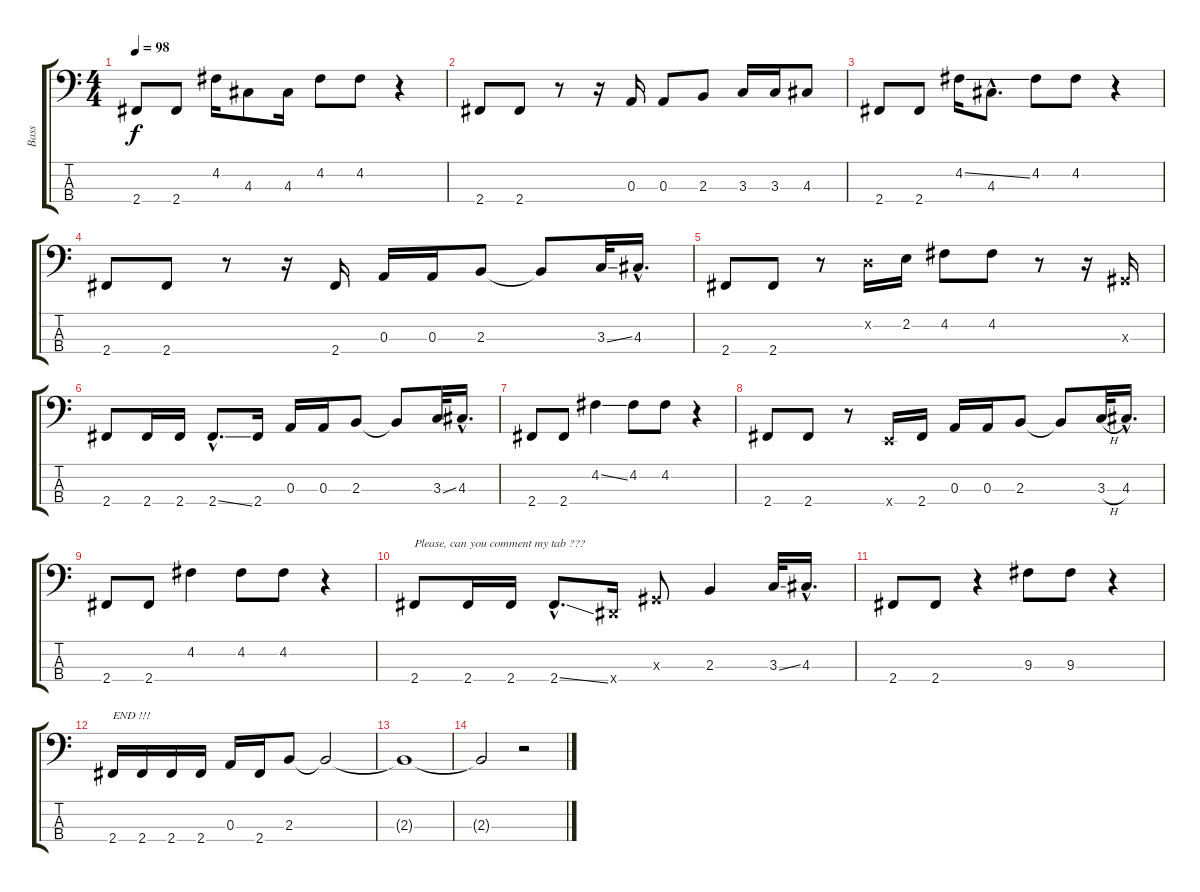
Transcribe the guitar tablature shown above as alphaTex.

\track ("Bass" "Bass") {instrument electricbassfinger}
\staff {score tabs}
\tuning (G2 D2 A1 E1) {hide}
\ts (4 4)
\tempo 98
\clef f4
\ks c
2.4.8{dy f} 2.4.8 4.2.16 4.3.8 4.3.16 4.2.8 4.2.8 r.4 |
2.4.8 2.4.8 r.8 r.16 0.3.16 0.3.8 2.3.8 3.3.16 3.3.16 4.3.8 |
2.4.8 2.4.8 4.2{ss}.16 4.3{hac}.8{d} 4.2.8 4.2.8 r.4 |
2.4.8 2.4.8 r.8 r.16 2.4.16 0.3.16 0.3.16 2.3.8 2.3{t}.8 3.3{ss}.32 4.3{hac}.16{d} |
2.4.8 2.4.8 r.8 0.2{x}.16 2.2.16 4.2.8 4.2.8 r.8 r.16 -1.3{x}.16 |
2.4.8 2.4.16 2.4.16 2.4{ss hac}.8{d} 2.4.16 0.3.16 0.3.16 2.3.8 2.3{t}.8 3.3{ss}.32 4.3{hac}.16{d} |
2.4.8 2.4.8 4.2{ss}.4 4.2.8 4.2.8 r.4 |
2.4.8 2.4.8 r.8 0.4{x}.16 2.4.16 0.3.16 0.3.16 2.3.8 2.3{t}.8 3.3{h}.32 4.3{hac}.16{d} |
2.4.8 2.4.8 4.2.4 4.2.8 4.2.8 r.4 |
2.4.8{txt "Please, can you comment my tab ???"} 2.4.16 2.4.16 2.4{ss hac}.8{d} -1.4{x}.16 -1.3{x}.8 2.3.4 3.3{ss}.32 4.3{hac}.16{d} |
2.4.8 2.4.8 r.4 9.3.8 9.3.8 r.4 |
2.4.16{txt "END !!!"} 2.4.16 2.4.16 2.4.16 0.3.16 2.4.16 2.3.8 2.3{t}.2 |
2.3{t}.1 |
2.3{t}.2 r.2
